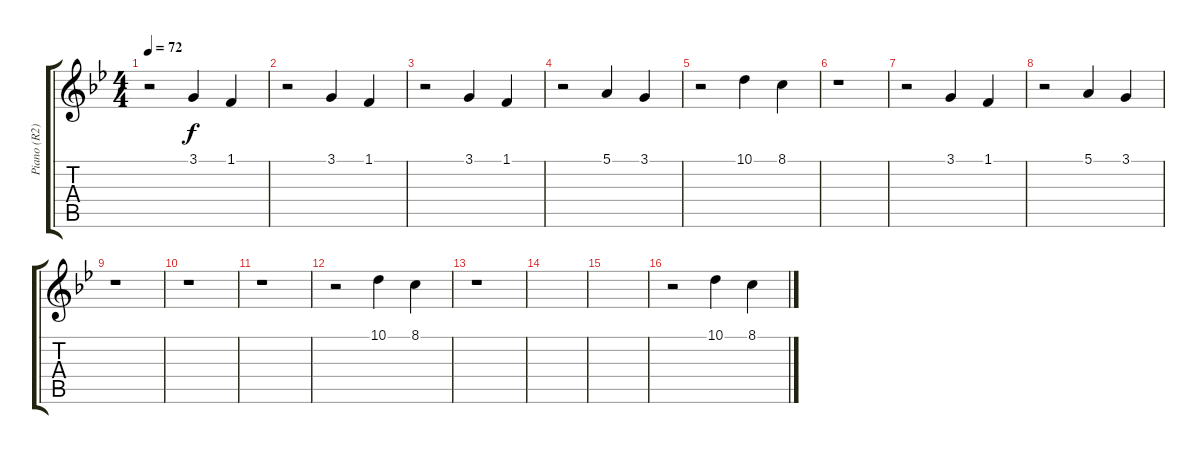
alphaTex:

\track ("Piano (R2)" "Piano (R2)") {instrument acousticgrandpiano}
\staff {score tabs}
\tuning (E4 B3 G3 D3 A2 E2) {hide}
\ts (4 4)
\tempo 72
\clef g2
\ks bb
r.2{dy f} 3.1.4 1.1.4 |
r.2 3.1.4 1.1.4 |
r.2 3.1.4 1.1.4 |
r.2 5.1.4 3.1.4 |
r.2 10.1.4 8.1.4 |
r.1 |
r.2 3.1.4 1.1.4 |
r.2 5.1.4 3.1.4 |
r.1 |
r.1 |
r.1 |
r.2 10.1.4 8.1.4 |
r.1 |
|
|
r.2 10.1.4 8.1.4
